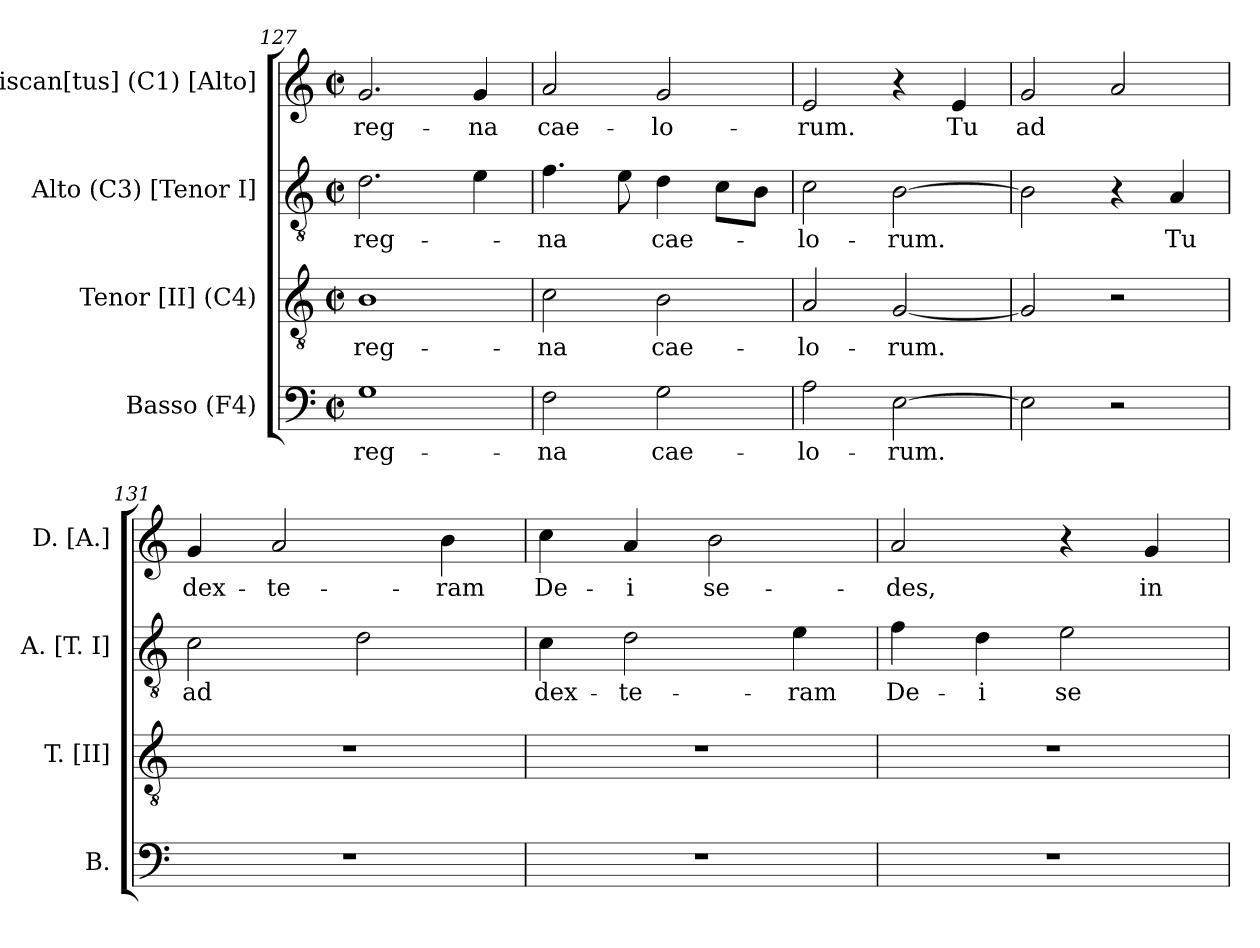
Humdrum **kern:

**kern	**text	**kern	**text	**kern	**text	**kern	**text
*part4	*part4	*part3	*part3	*part2	*part2	*part1	*part1
*staff4	*staff4	*staff3	*staff3	*staff2	*staff2	*staff1	*staff1
*I"Basso (F4)	*	*I"Tenor [II] (C4)	*	*I"Alto (C3) [Tenor I]	*	*I"Discan[tus] (C1) [Alto]	*
*I'B.	*	*I'T. [II]	*	*I'A. [T. I]	*	*I'D. [A.]	*
!!LO:LB:g=z
*clefF4	*	*clefGv2	*	*clefGv2	*	*clefG2	*
*	*	*ITrd7c12	*	*ITrd7c12	*	*	*
*k[]	*	*k[]	*	*k[]	*	*k[]	*
*C:	*	*C:	*	*C:	*	*C:	*
*M2/2	*	*M2/2	*	*M2/2	*	*M2/2	*
*met(c|)	*	*met(c|)	*	*met(c|)	*	*met(c|)	*
=127	=127	=127	=127	=127	=127	=127	=127
!	!LO:LY:b:color=#000000	!	!	!	!	!	!
!	!	!	!LO:LY:b:color=#000000	!	!	!	!
!	!	!	!	!	!LO:LY:b:color=#000000	!	!
!	!	!	!	!	!	!	!LO:LY:b:color=#000000
1Gi	reg-	1BBi	reg-	2.Di\	reg-	2.gi/	reg-
!	!	!	!	!	!	!	!LO:LY:b:color=#000000
.	.	.	.	4Ei\	.	4gi/	-na
=128	=128	=128	=128	=128	=128	=128	=128
!	!LO:LY:b:color=#000000	!	!	!	!	!	!
!	!	!	!LO:LY:b:color=#000000	!	!	!	!
!	!	!	!	!	!LO:LY:b:color=#000000	!	!
!	!	!	!	!	!	!	!LO:LY:b:color=#000000
2Fi\	-na	2Ci\	-na	4.Fi\	-na	2ai/	cae-
.	.	.	.	8Ei\	.	.	.
!	!LO:LY:b:color=#000000	!	!	!	!	!	!
!	!	!	!LO:LY:b:color=#000000	!	!	!	!
!	!	!	!	!	!LO:LY:b:color=#000000	!	!
!	!	!	!	!	!	!	!LO:LY:b:color=#000000
2Gi\	cae-	2BBi\	cae-	4Di\	cae-	2gi/	-lo-
.	.	.	.	8Ci\L	.	.	.
.	.	.	.	8BBi\J	.	.	.
=129	=129	=129	=129	=129	=129	=129	=129
!	!LO:LY:b:color=#000000	!	!	!	!	!	!
!	!	!	!LO:LY:b:color=#000000	!	!	!	!
!	!	!	!	!	!LO:LY:b:color=#000000	!	!
!	!	!	!	!	!	!	!LO:LY:b:color=#000000
2Ai\	-lo-	2AAi/	-lo-	2Ci\	-lo-	2ei/	-rum.
!	!LO:LY:b:color=#000000	!	!	!	!	!	!
!	!	!	!LO:LY:b:color=#000000	!	!	!	!
!	!	!	!	!	!LO:LY:b:color=#000000	!	!
[>2Ei\	-rum.	[<2GGi/	-rum.	[>2BBi\	-rum.	4r	.
!	!	!	!	!	!	!	!LO:LY:b:color=#000000
.	.	.	.	.	.	4ei/	Tu
=130	=130	=130	=130	=130	=130	=130	=130
!	!	!	!	!	!	!	!LO:LY:b:color=#000000
2Ei\]	.	2GGi/]	.	2BBi\]	.	2gi/	ad
2r	.	2r	.	4r	.	2ai/	.
!	!	!	!	!	!LO:LY:b:color=#000000	!	!
.	.	.	.	4AAi/	Tu	.	.
=131	=131	=131	=131	=131	=131	=131	=131
!	!	!	!	!	!LO:LY:b:color=#000000	!	!
!	!	!	!	!	!	!	!LO:LY:b:color=#000000
1r	.	1r	.	2Ci\	ad	4gi/	dex-
!	!	!	!	!	!	!	!LO:LY:b:color=#000000
.	.	.	.	.	.	2ai/	-te-
.	.	.	.	2Di\	.	.	.
!	!	!	!	!	!	!	!LO:LY:b:color=#000000
.	.	.	.	.	.	4bi\	-ram
=132	=132	=132	=132	=132	=132	=132	=132
!	!	!	!	!	!LO:LY:b:color=#000000	!	!
!	!	!	!	!	!	!	!LO:LY:b:color=#000000
1r	.	1r	.	4Ci\	dex-	4cci\	De-
!	!	!	!	!	!LO:LY:b:color=#000000	!	!
!	!	!	!	!	!	!	!LO:LY:b:color=#000000
.	.	.	.	2Di\	-te-	4ai/	-i
!	!	!	!	!	!	!	!LO:LY:b:color=#000000
.	.	.	.	.	.	2bi\	se-
!	!	!	!	!	!LO:LY:b:color=#000000	!	!
.	.	.	.	4Ei\	-ram	.	.
=133	=133	=133	=133	=133	=133	=133	=133
!	!	!	!	!	!LO:LY:b:color=#000000	!	!
!	!	!	!	!	!	!	!LO:LY:b:color=#000000
1r	.	1r	.	4Fi\	De-	2ai/	-des,
!	!	!	!	!	!LO:LY:b:color=#000000	!	!
.	.	.	.	4Di\	-i	.	.
!	!	!	!	!	!LO:LY:b:color=#000000	!	!
.	.	.	.	2Ei\	se-	4r	.
!	!	!	!	!	!	!	!LO:LY:b:color=#000000
.	.	.	.	.	.	4gi/	in
=	=	=	=	=	=	=	=
*-	*-	*-	*-	*-	*-	*-	*-
